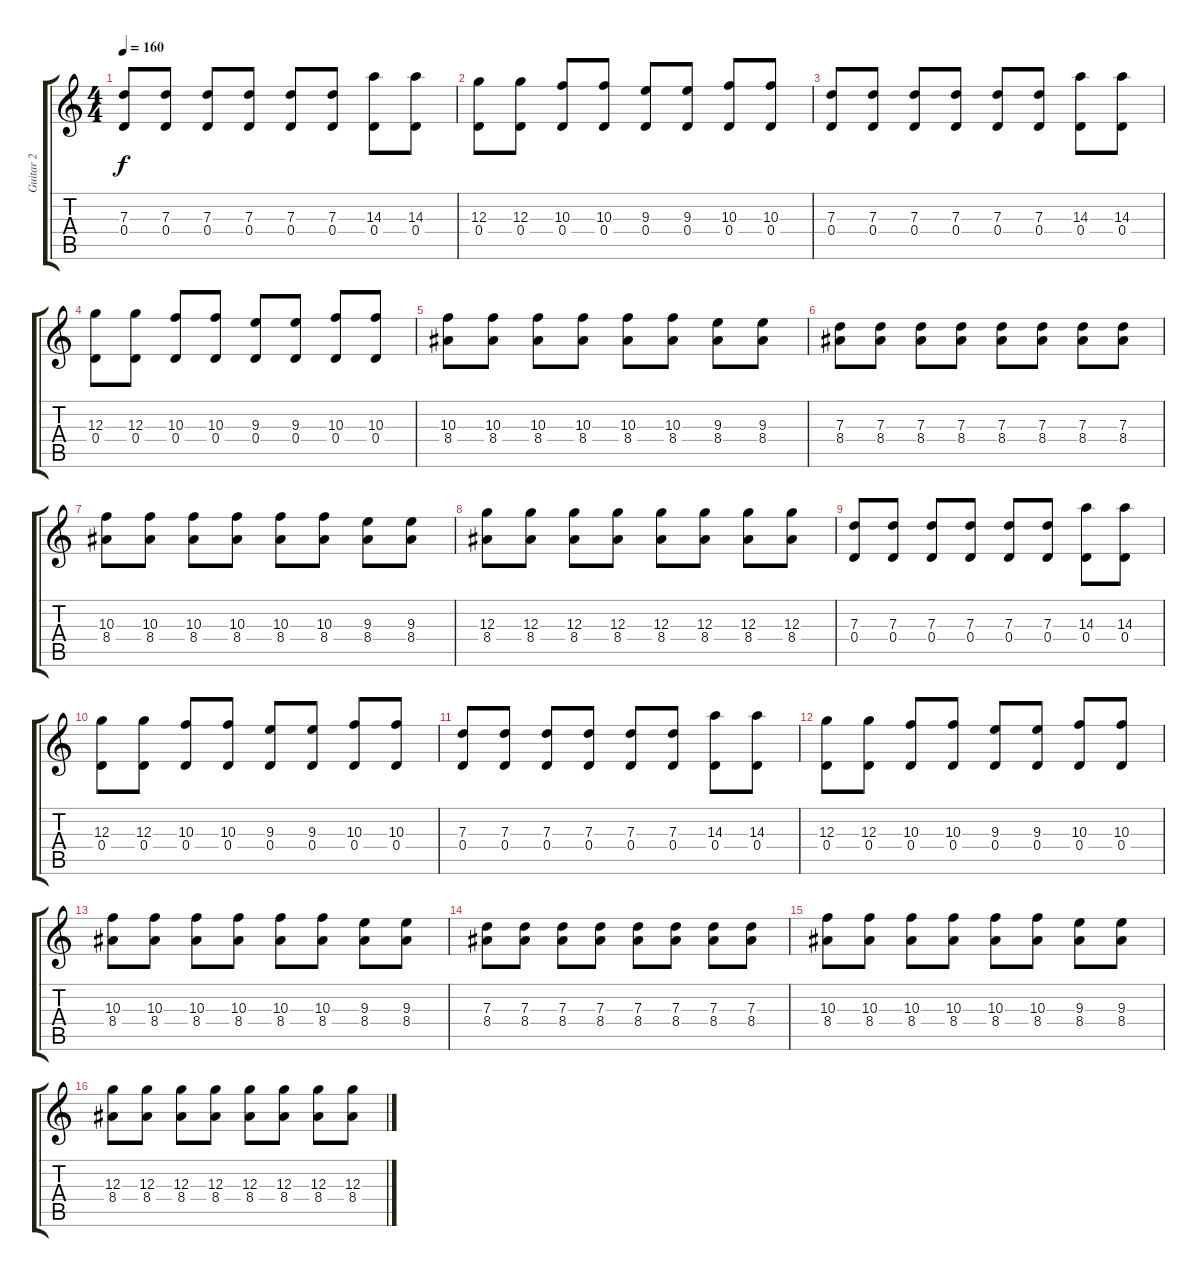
\track ("Guitar 2" "Guitar 2") {instrument overdrivenguitar}
\staff {score tabs}
\tuning (E4 B3 G3 D3 A2 E2) {hide}
\ts (4 4)
\tempo 160
\clef g2
\ks c
(7.3 0.4).8{dy f} (7.3 0.4).8 (7.3 0.4).8 (7.3 0.4).8 (7.3 0.4).8 (7.3 0.4).8 (14.3 0.4).8 (14.3 0.4).8 |
(12.3 0.4).8 (12.3 0.4).8 (10.3 0.4).8 (10.3 0.4).8 (9.3 0.4).8 (9.3 0.4).8 (10.3 0.4).8 (10.3 0.4).8 |
(7.3 0.4).8 (7.3 0.4).8 (7.3 0.4).8 (7.3 0.4).8 (7.3 0.4).8 (7.3 0.4).8 (14.3 0.4).8 (14.3 0.4).8 |
(12.3 0.4).8 (12.3 0.4).8 (10.3 0.4).8 (10.3 0.4).8 (9.3 0.4).8 (9.3 0.4).8 (10.3 0.4).8 (10.3 0.4).8 |
(10.3 8.4).8 (10.3 8.4).8 (10.3 8.4).8 (10.3 8.4).8 (10.3 8.4).8 (10.3 8.4).8 (9.3 8.4).8 (9.3 8.4).8 |
(7.3 8.4).8 (7.3 8.4).8 (7.3 8.4).8 (7.3 8.4).8 (7.3 8.4).8 (7.3 8.4).8 (7.3 8.4).8 (7.3 8.4).8 |
(10.3 8.4).8 (10.3 8.4).8 (10.3 8.4).8 (10.3 8.4).8 (10.3 8.4).8 (10.3 8.4).8 (9.3 8.4).8 (9.3 8.4).8 |
(12.3 8.4).8 (12.3 8.4).8 (12.3 8.4).8 (12.3 8.4).8 (12.3 8.4).8 (12.3 8.4).8 (12.3 8.4).8 (12.3 8.4).8 |
(7.3 0.4).8 (7.3 0.4).8 (7.3 0.4).8 (7.3 0.4).8 (7.3 0.4).8 (7.3 0.4).8 (14.3 0.4).8 (14.3 0.4).8 |
(12.3 0.4).8 (12.3 0.4).8 (10.3 0.4).8 (10.3 0.4).8 (9.3 0.4).8 (9.3 0.4).8 (10.3 0.4).8 (10.3 0.4).8 |
(7.3 0.4).8 (7.3 0.4).8 (7.3 0.4).8 (7.3 0.4).8 (7.3 0.4).8 (7.3 0.4).8 (14.3 0.4).8 (14.3 0.4).8 |
(12.3 0.4).8 (12.3 0.4).8 (10.3 0.4).8 (10.3 0.4).8 (9.3 0.4).8 (9.3 0.4).8 (10.3 0.4).8 (10.3 0.4).8 |
(10.3 8.4).8 (10.3 8.4).8 (10.3 8.4).8 (10.3 8.4).8 (10.3 8.4).8 (10.3 8.4).8 (9.3 8.4).8 (9.3 8.4).8 |
(7.3 8.4).8 (7.3 8.4).8 (7.3 8.4).8 (7.3 8.4).8 (7.3 8.4).8 (7.3 8.4).8 (7.3 8.4).8 (7.3 8.4).8 |
(10.3 8.4).8 (10.3 8.4).8 (10.3 8.4).8 (10.3 8.4).8 (10.3 8.4).8 (10.3 8.4).8 (9.3 8.4).8 (9.3 8.4).8 |
(12.3 8.4).8 (12.3 8.4).8 (12.3 8.4).8 (12.3 8.4).8 (12.3 8.4).8 (12.3 8.4).8 (12.3 8.4).8 (12.3 8.4).8
